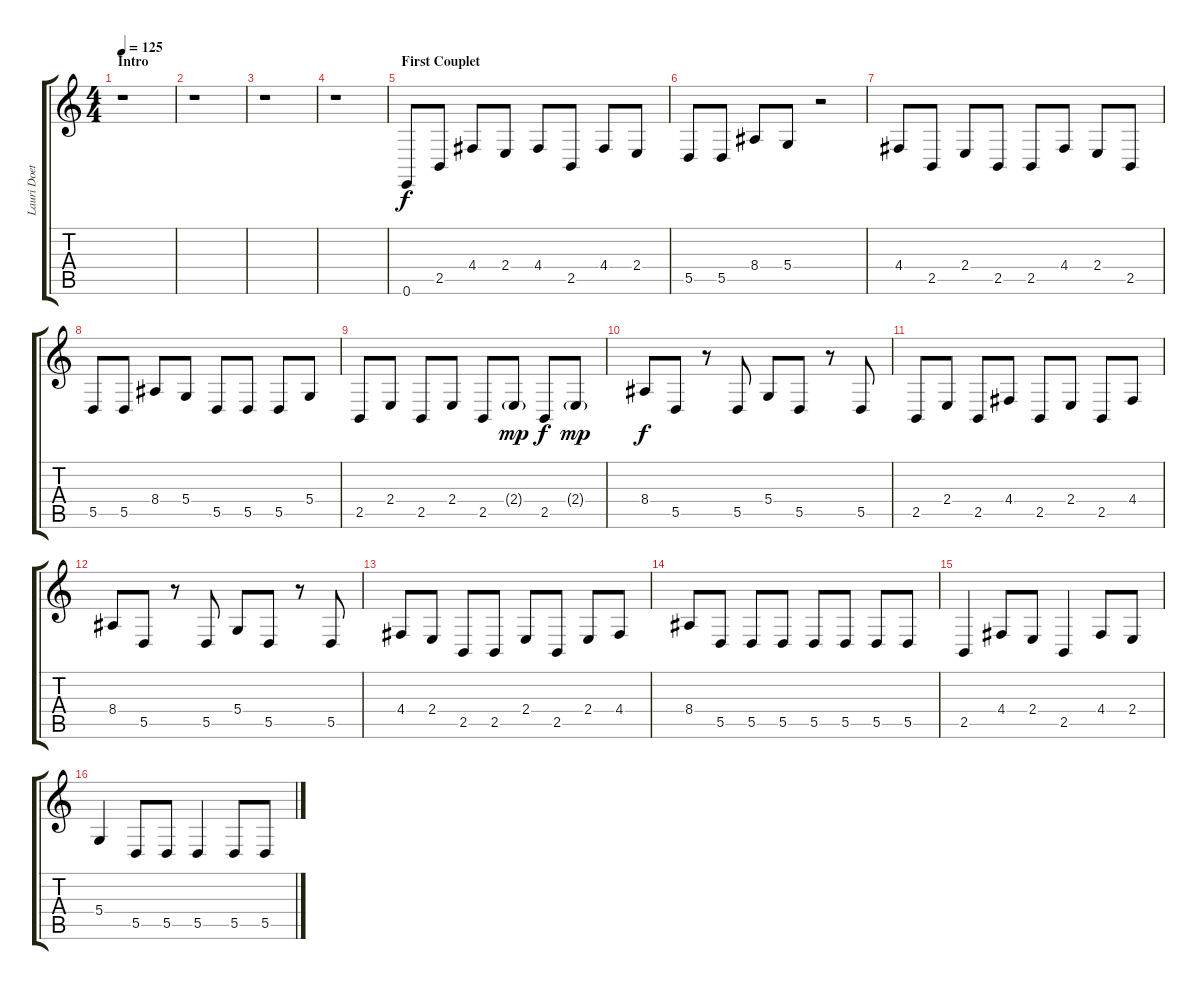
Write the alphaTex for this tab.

\track ("Lauri Doet Alles" "Lauri Doet") {instrument oboe}
\staff {score tabs}
\tuning (E4 B3 G3 D3 A2 E2) {hide}
\ts (4 4)
\section ("" "Intro")
\tempo 125
\clef g2
\ks c
r.1{dy f instrument oboe} |
r.1 |
r.1 |
r.1 |
\section ("" "First Couplet")
0.6.8 2.5.8 4.4.8 2.4.8 4.4.8 2.5.8 4.4.8 2.4.8 |
5.5.8 5.5.8 8.4.8 5.4.8 r.2 |
4.4.8 2.5.8 2.4.8 2.5.8 2.5.8 4.4.8 2.4.8 2.5.8 |
5.5.8 5.5.8 8.4.8 5.4.8 5.5.8 5.5.8 5.5.8 5.4.8 |
2.5.8 2.4.8 2.5.8 2.4.8 2.5.8 2.4{g}.8{dy mp} 2.5.8{dy f} 2.4{g}.8{dy mp} |
8.4.8{dy f} 5.5.8 r.8 5.5.8 5.4.8 5.5.8 r.8 5.5.8 |
2.5.8 2.4.8 2.5.8 4.4.8 2.5.8 2.4.8 2.5.8 4.4.8 |
8.4.8 5.5.8 r.8 5.5.8 5.4.8 5.5.8 r.8 5.5.8 |
4.4.8 2.4.8 2.5.8 2.5.8 2.4.8 2.5.8 2.4.8 4.4.8 |
8.4.8 5.5.8 5.5.8 5.5.8 5.5.8 5.5.8 5.5.8 5.5.8 |
2.5.4 4.4.8 2.4.8 2.5.4 4.4.8 2.4.8 |
5.4.4 5.5.8 5.5.8 5.5.4 5.5.8 5.5.8
